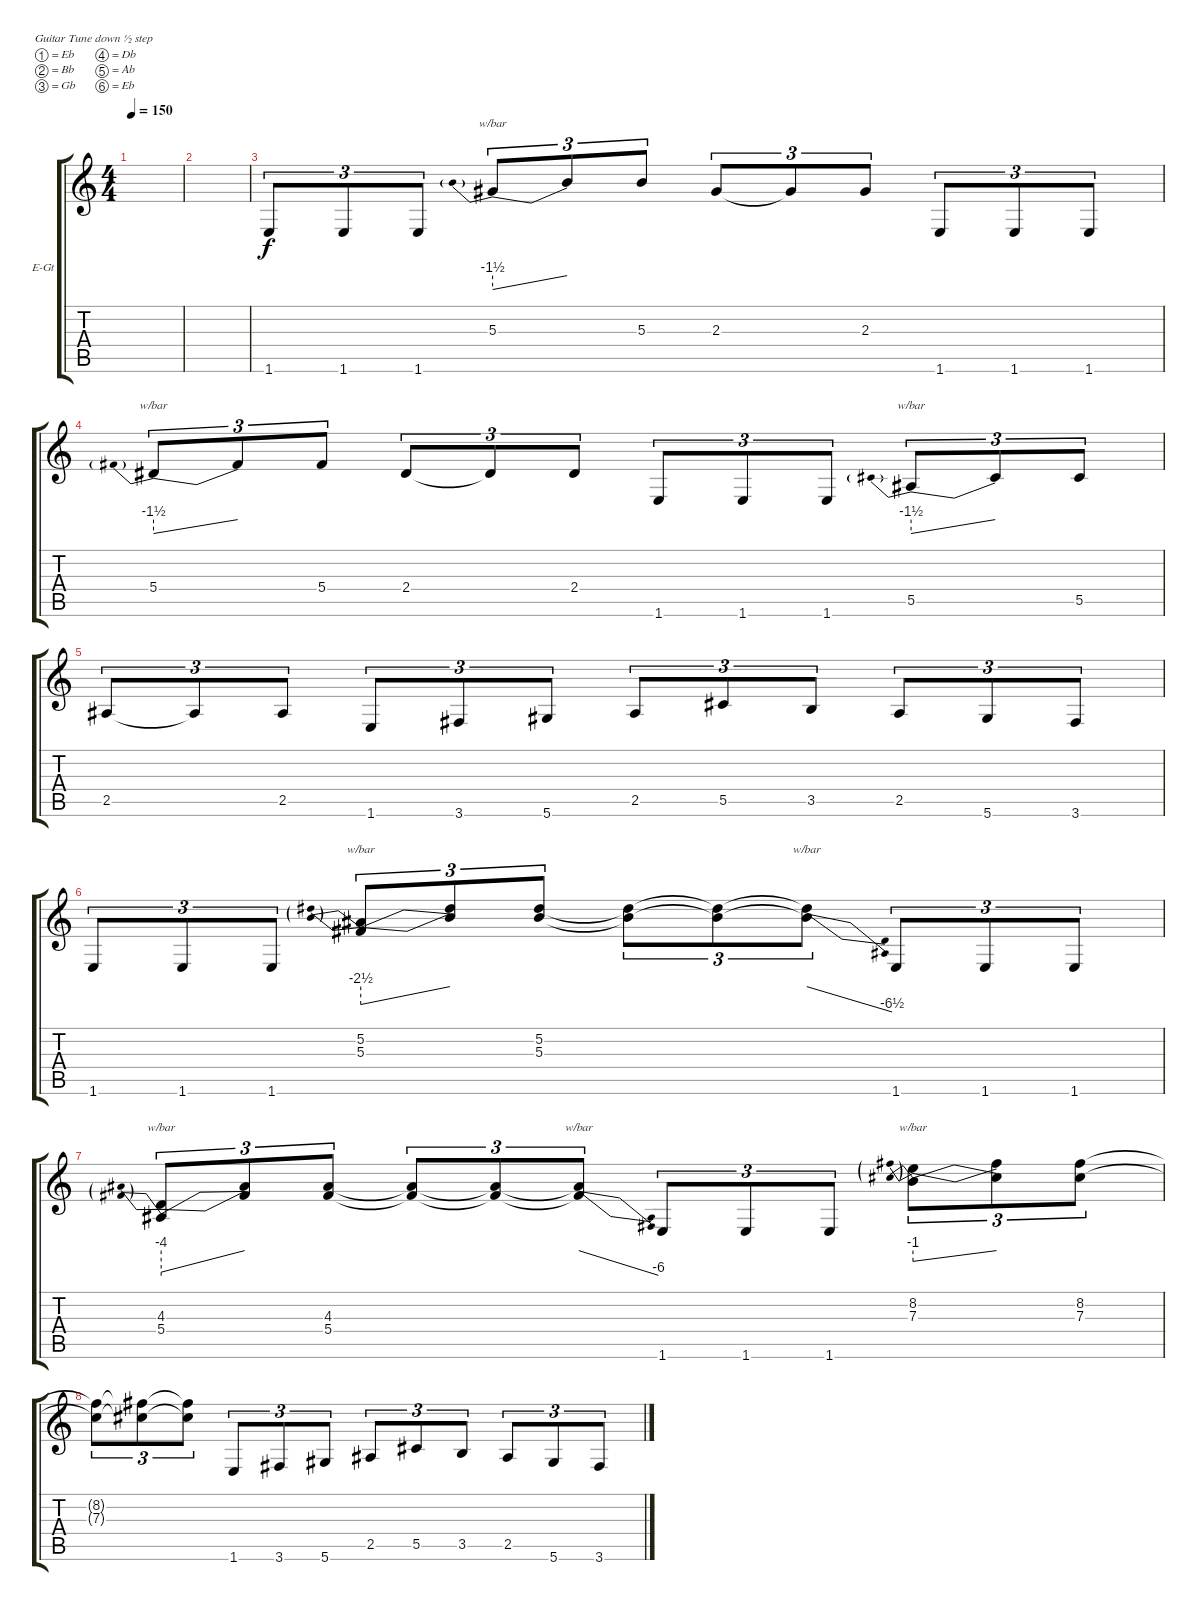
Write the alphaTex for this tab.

\bracketExtendMode groupsimilarinstruments
\firstSystemTrackNameOrientation horizontal
\otherSystemsTrackNameOrientation horizontal
\track ("right" "E-Gt") {instrument distortionguitar}
\staff {score tabs}
\tuning (Eb4 Bb3 Gb3 Db3 Ab2 Eb2)
\ts (4 4)
\tempo 150
\clef g2
\ks c
|
|
1.6.8{tu (3 2)} 1.6.8{tu (3 2)} 1.6.8{tu (3 2)} 5.3.8{tu (3 2) tbe (predivedive default 0 -6 30 0)} 5.3{t}.8{tu (3 2)} 5.3.8{tu (3 2)} 2.3.8{tu (3 2)} 2.3{t}.8{tu (3 2)} 2.3.8{tu (3 2)} 1.6.8{tu (3 2)} 1.6.8{tu (3 2)} 1.6.8{tu (3 2)} |
5.4.8{tu (3 2) tbe (predivedive default 0 -6 30 0)} 5.4{t}.8{tu (3 2)} 5.4.8{tu (3 2)} 2.4.8{tu (3 2)} 2.4{t}.8{tu (3 2)} 2.4.8{tu (3 2)} 1.6.8{tu (3 2)} 1.6.8{tu (3 2)} 1.6.8{tu (3 2)} 5.5.8{tu (3 2) tbe (predivedive default 0 -6 30 0)} 5.5{t}.8{tu (3 2)} 5.5.8{tu (3 2)} |
2.5.8{tu (3 2)} 2.5{t}.8{tu (3 2)} 2.5.8{tu (3 2)} 1.6.8{tu (3 2)} 3.6.8{tu (3 2)} 5.6.8{tu (3 2)} 2.5.8{tu (3 2)} 5.5.8{tu (3 2)} 3.5.8{tu (3 2)} 2.5.8{tu (3 2)} 5.6.8{tu (3 2)} 3.6.8{tu (3 2)} |
1.6.8{tu (3 2)} 1.6.8{tu (3 2)} 1.6.8{tu (3 2)} (5.3 5.2).8{tu (3 2) tbe (predivedive default 0 -10 30 0)} (5.3{t} 5.2{t}).8{tu (3 2)} (5.2 5.3).8{tu (3 2)} (5.3{t} 5.2{t}).8{tu (3 2)} (5.3{t} 5.2{t}).8{tu (3 2)} (5.3{t} 5.2{t}).8{tu (3 2) tbe (dive default 15.6 0 60 -26)} 1.6.8{tu (3 2)} 1.6.8{tu (3 2)} 1.6.8{tu (3 2)} |
(5.4 4.3).8{tu (3 2) tbe (predivedive default 0 -16 30 0)} (5.4{t} 4.3{t}).8{tu (3 2)} (4.3 5.4).8{tu (3 2)} (5.4{t} 4.3{t}).8{tu (3 2)} (5.4{t} 4.3{t}).8{tu (3 2)} (5.4{t} 4.3{t}).8{tu (3 2) tbe (dive default 30.599999999999998 0 60 -24)} 1.6.8{tu (3 2)} 1.6.8{tu (3 2)} 1.6.8{tu (3 2)} (7.3 8.2).8{tu (3 2) tbe (predivedive default 0 -4 30 0)} (7.3{t} 8.2{t}).8{tu (3 2)} (7.3 8.2).8{tu (3 2)} |
(8.2{t} 7.3{t}).8{tu (3 2)} (8.2{t} 7.3{t}).8{tu (3 2)} (8.2{t} 7.3{t}).8{tu (3 2)} 1.6.8{tu (3 2)} 3.6.8{tu (3 2)} 5.6.8{tu (3 2)} 2.5.8{tu (3 2)} 5.5.8{tu (3 2)} 3.5.8{tu (3 2)} 2.5.8{tu (3 2)} 5.6.8{tu (3 2)} 3.6.8{tu (3 2)}
